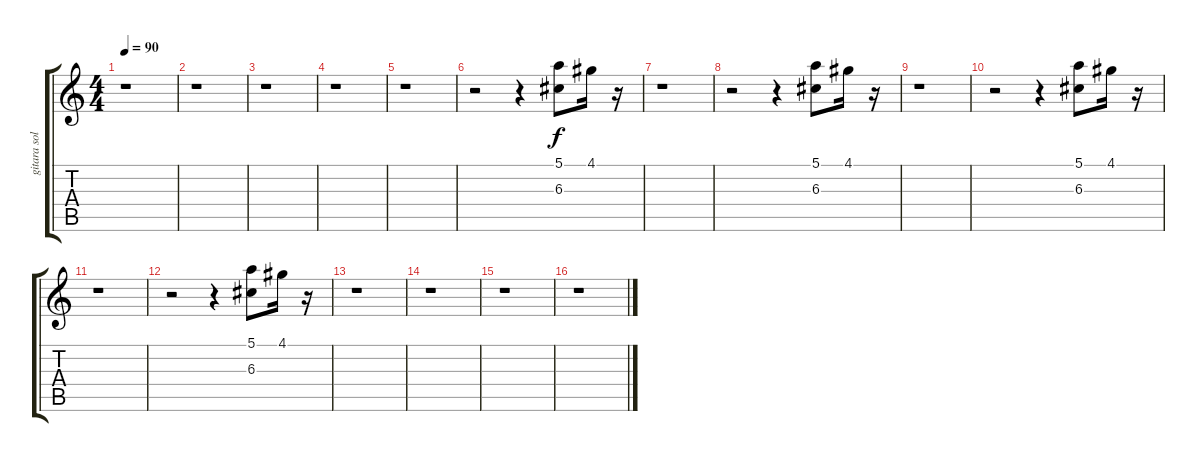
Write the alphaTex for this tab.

\track ("gitara solo" "gitara sol") {instrument distortionguitar}
\staff {score tabs}
\tuning (E4 B3 G3 D3 A2 E2) {hide}
\ts (4 4)
\tempo 90
\clef g2
\ks c
r.1{dy f} |
r.1 |
r.1 |
r.1 |
r.1 |
r.2 r.4 (5.1 6.3).8 4.1.16 r.16 |
r.1 |
r.2 r.4 (5.1 6.3).8 4.1.16 r.16 |
r.1 |
r.2 r.4 (5.1 6.3).8 4.1.16 r.16 |
r.1 |
r.2 r.4 (5.1 6.3).8 4.1.16 r.16 |
r.1 |
r.1 |
r.1 |
r.1
